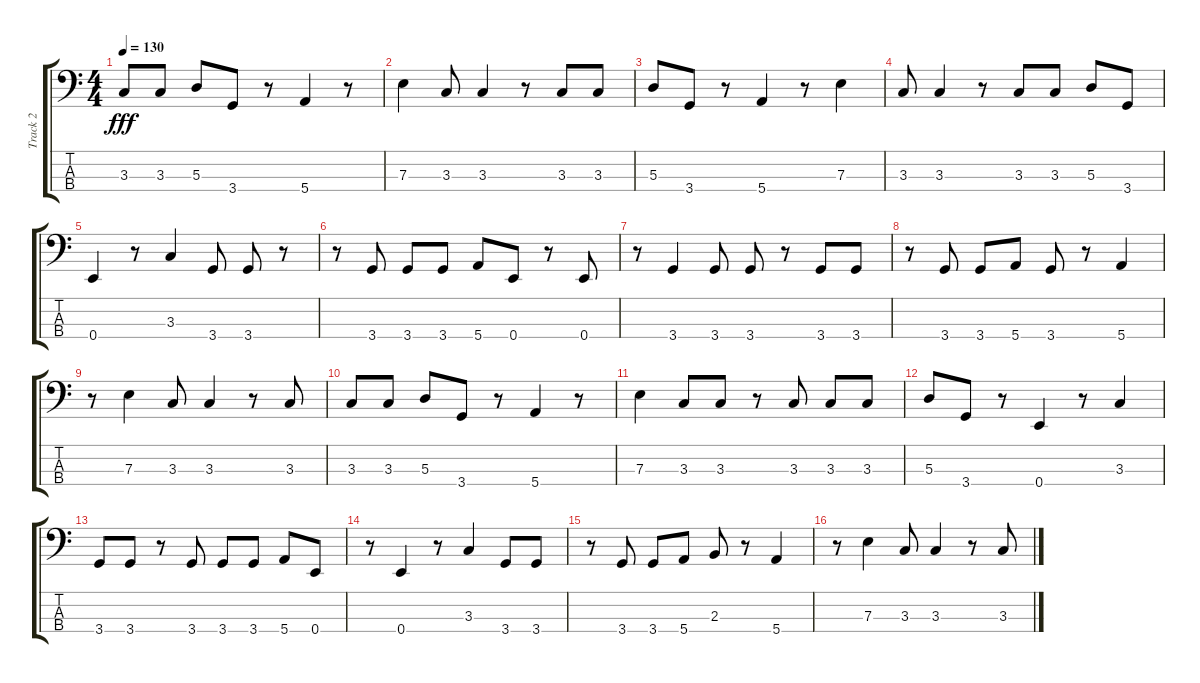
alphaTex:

\track ("Track 2" "Track 2") {instrument electricbassfinger}
\staff {score tabs}
\tuning (G2 D2 A1 E1) {hide}
\ts (4 4)
\tempo 130
\clef f4
\ks c
3.3.8{dy fff} 3.3.8 5.3.8 3.4.8 r.8 5.4.4 r.8 |
7.3.4 3.3.8 3.3.4 r.8 3.3.8 3.3.8 |
5.3.8 3.4.8 r.8 5.4.4 r.8 7.3.4 |
3.3.8 3.3.4 r.8 3.3.8 3.3.8 5.3.8 3.4.8 |
0.4.4 r.8 3.3.4 3.4.8 3.4.8 r.8 |
r.8 3.4.8 3.4.8 3.4.8 5.4.8 0.4.8 r.8 0.4.8 |
r.8 3.4.4 3.4.8 3.4.8 r.8 3.4.8 3.4.8 |
r.8 3.4.8 3.4.8 5.4.8 3.4.8 r.8 5.4.4 |
r.8 7.3.4 3.3.8 3.3.4 r.8 3.3.8 |
3.3.8 3.3.8 5.3.8 3.4.8 r.8 5.4.4 r.8 |
7.3.4 3.3.8 3.3.8 r.8 3.3.8 3.3.8 3.3.8 |
5.3.8 3.4.8 r.8 0.4.4 r.8 3.3.4 |
3.4.8 3.4.8 r.8 3.4.8 3.4.8 3.4.8 5.4.8 0.4.8 |
r.8 0.4.4 r.8 3.3.4 3.4.8 3.4.8 |
r.8 3.4.8 3.4.8 5.4.8 2.3.8 r.8 5.4.4 |
r.8 7.3.4 3.3.8 3.3.4 r.8 3.3.8
